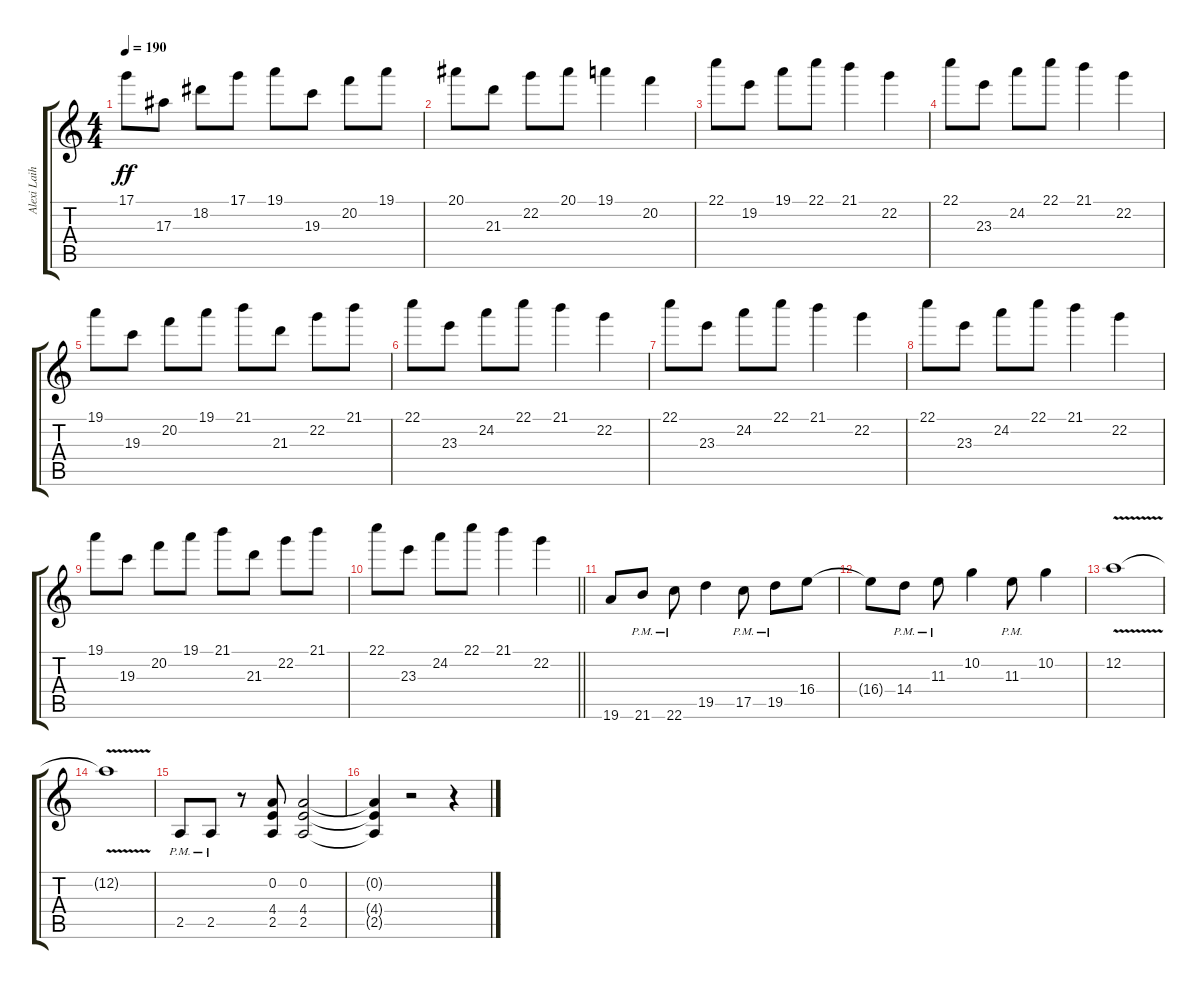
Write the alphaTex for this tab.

\track ("Alexi Laiho" "Alexi Laih") {instrument overdrivenguitar}
\staff {score tabs}
\tuning (D4 A3 F3 C3 G2 D2) {hide}
\ts (4 4)
\tempo 190
\clef g2
\ks c
17.1.8{dy ff} 17.3.8 18.2.8 17.1.8 19.1.8 19.3.8 20.2.8 19.1.8 |
20.1.8 21.3.8 22.2.8 20.1.8 19.1.4 20.2.4 |
22.1.8 19.2.8 19.1.8 22.1.8 21.1.4 22.2.4 |
22.1.8 23.3.8 24.2.8 22.1.8 21.1.4 22.2.4 |
19.1.8 19.3.8 20.2.8 19.1.8 21.1.8 21.3.8 22.2.8 21.1.8 |
22.1.8 23.3.8 24.2.8 22.1.8 21.1.4 22.2.4 |
22.1.8 23.3.8 24.2.8 22.1.8 21.1.4 22.2.4 |
22.1.8 23.3.8 24.2.8 22.1.8 21.1.4 22.2.4 |
19.1.8 19.3.8 20.2.8 19.1.8 21.1.8 21.3.8 22.2.8 21.1.8 |
\barLineRight lightlight
22.1.8 23.3.8 24.2.8 22.1.8 21.1.4 22.2.4 |
19.6.8 21.6{pm}.8 22.6{pm}.8 19.5.4 17.5{pm}.8 19.5{pm}.8 16.4.8 |
16.4{t}.8 14.4{pm}.8 11.3{pm}.8 10.2.4 11.3{pm}.8 10.2.4 |
12.2{v}.1 |
12.2{t}.1 |
2.5{pm}.8 2.5{pm}.8 r.8 (0.2 4.4 2.5).8 (0.2 4.4 2.5).2 |
(0.2{t} 4.4{t} 2.5{t}).4 r.2 r.4
